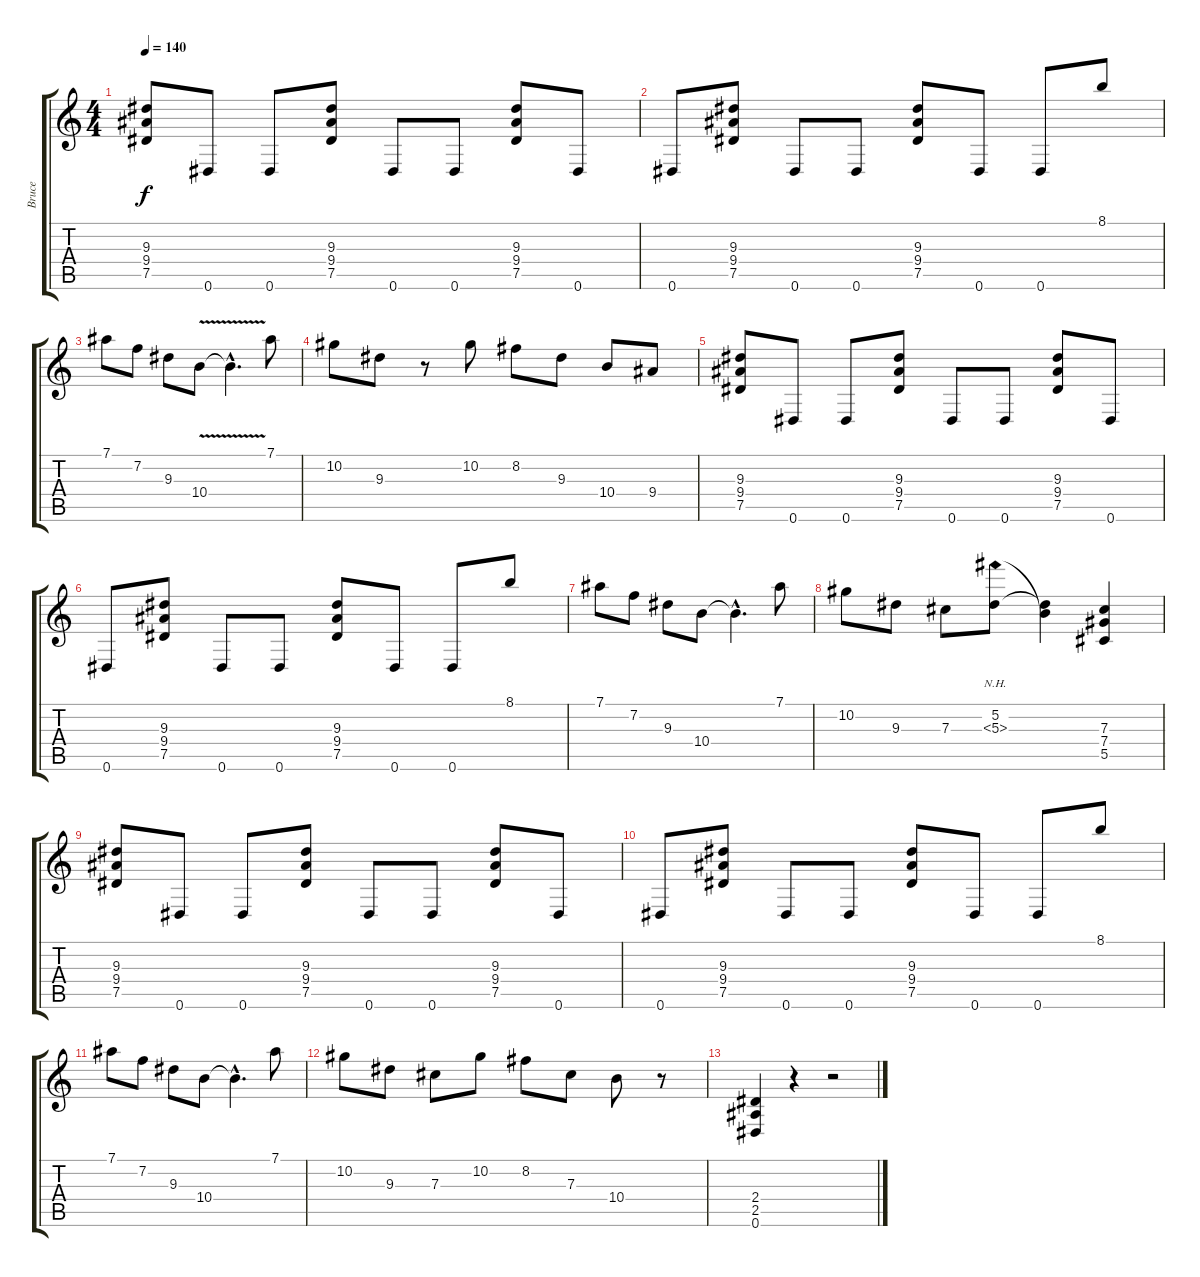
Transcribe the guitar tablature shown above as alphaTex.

\track ("Bruce" "Bruce") {instrument distortionguitar}
\staff {score tabs}
\tuning (Eb4 Bb3 Gb3 Db3 Ab2 Eb2) {hide}
\ts (4 4)
\tempo 140
\clef g2
\ks c
(9.3 9.4 7.5).8{dy f} 0.6.8 0.6.8 (9.3 9.4 7.5).8 0.6.8 0.6.8 (9.3 9.4 7.5).8 0.6.8 |
0.6.8 (9.3 9.4 7.5).8 0.6.8 0.6.8 (9.3 9.4 7.5).8 0.6.8 0.6.8 8.1.8 |
7.1.8 7.2.8 9.3.8 10.4{v}.8 10.4{hac t}.4{d} 7.1.8 |
10.2.8 9.3.8 r.8 10.2.8 8.2.8 9.3.8 10.4.8 9.4.8 |
(9.3 9.4 7.5).8 0.6.8 0.6.8 (9.3 9.4 7.5).8 0.6.8 0.6.8 (9.3 9.4 7.5).8 0.6.8 |
0.6.8 (9.3 9.4 7.5).8 0.6.8 0.6.8 (9.3 9.4 7.5).8 0.6.8 0.6.8 8.1.8 |
7.1.8 7.2.8 9.3.8 10.4.8 10.4{hac t}.4{d} 7.1.8 |
10.2.8 9.3.8 7.3.8 (5.2 5.3{nh}).8 (5.2{t} 5.3{t}).4 (7.3 7.4 5.5).4 |
(9.3 9.4 7.5).8 0.6.8 0.6.8 (9.3 9.4 7.5).8 0.6.8 0.6.8 (9.3 9.4 7.5).8 0.6.8 |
0.6.8 (9.3 9.4 7.5).8 0.6.8 0.6.8 (9.3 9.4 7.5).8 0.6.8 0.6.8 8.1.8 |
7.1.8 7.2.8 9.3.8 10.4.8 10.4{hac t}.4{d} 7.1.8 |
10.2.8 9.3.8 7.3.8 10.2.8 8.2.8 7.3.8 10.4.8 r.8 |
(2.4 2.5 0.6).4 r.4 r.2
